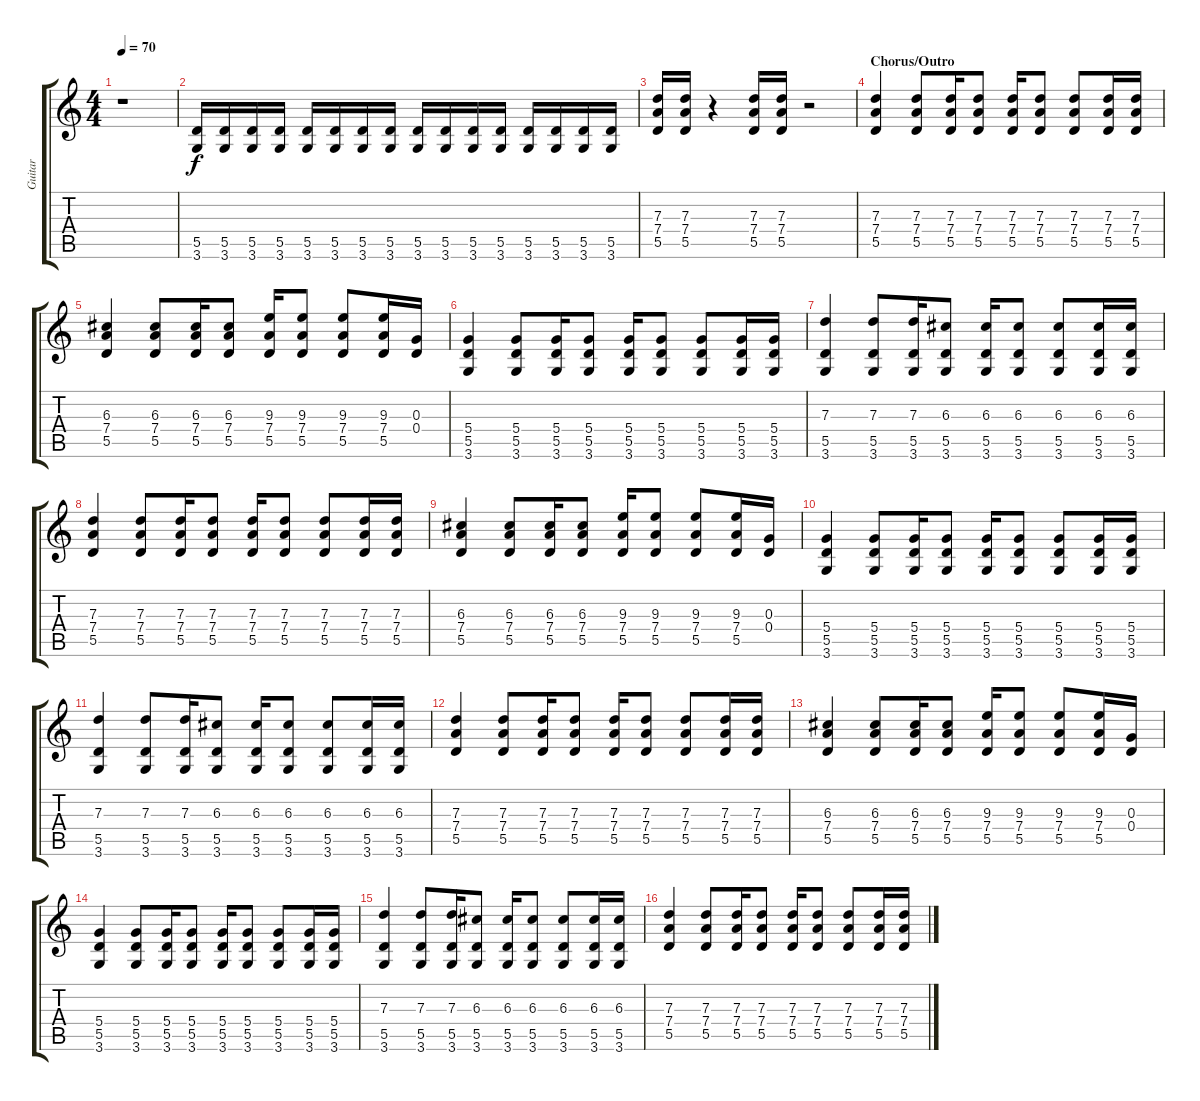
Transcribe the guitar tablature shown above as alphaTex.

\track ("Guitar" "Guitar") {instrument electricguitarmuted}
\staff {score tabs}
\tuning (E4 B3 G3 D3 A2 E2) {hide}
\ts (4 4)
\tempo 70
\clef g2
\ks c
r.1{dy f} |
(5.5 3.6).16{volume 13} (5.5 3.6).16 (5.5 3.6).16 (5.5 3.6).16 (5.5 3.6).16 (5.5 3.6).16 (5.5 3.6).16 (5.5 3.6).16 (5.5 3.6).16 (5.5 3.6).16 (5.5 3.6).16 (5.5 3.6).16 (5.5 3.6).16 (5.5 3.6).16 (5.5 3.6).16 (5.5 3.6).16 |
(7.3 7.4 5.5).16 (7.3 7.4 5.5).16 r.4 (7.3 7.4 5.5).16 (7.3 7.4 5.5).16 r.2 |
\section ("" "Chorus/Outro")
(7.3 7.4 5.5).4 (7.3 7.4 5.5).8 (7.3 7.4 5.5).16 (7.3 7.4 5.5).8 (7.3 7.4 5.5).16 (7.3 7.4 5.5).8 (7.3 7.4 5.5).8 (7.3 7.4 5.5).16 (7.3 7.4 5.5).16 |
(6.3 7.4 5.5).4 (6.3 7.4 5.5).8 (6.3 7.4 5.5).16 (6.3 7.4 5.5).8 (9.3 7.4 5.5).16 (9.3 7.4 5.5).8 (9.3 7.4 5.5).8 (9.3 7.4 5.5).16 (0.3 0.4).16 |
(5.4 5.5 3.6).4 (5.4 5.5 3.6).8 (5.4 5.5 3.6).16 (5.4 5.5 3.6).8 (5.4 5.5 3.6).16 (5.4 5.5 3.6).8 (5.4 5.5 3.6).8 (5.4 5.5 3.6).16 (5.4 5.5 3.6).16 |
(7.3 5.5 3.6).4 (7.3 5.5 3.6).8 (7.3 5.5 3.6).16 (6.3 5.5 3.6).8 (6.3 5.5 3.6).16 (6.3 5.5 3.6).8 (6.3 5.5 3.6).8 (6.3 5.5 3.6).16 (6.3 5.5 3.6).16 |
(7.3 7.4 5.5).4 (7.3 7.4 5.5).8 (7.3 7.4 5.5).16 (7.3 7.4 5.5).8 (7.3 7.4 5.5).16 (7.3 7.4 5.5).8 (7.3 7.4 5.5).8 (7.3 7.4 5.5).16 (7.3 7.4 5.5).16 |
(6.3 7.4 5.5).4 (6.3 7.4 5.5).8 (6.3 7.4 5.5).16 (6.3 7.4 5.5).8 (9.3 7.4 5.5).16 (9.3 7.4 5.5).8 (9.3 7.4 5.5).8 (9.3 7.4 5.5).16 (0.3 0.4).16 |
(5.4 5.5 3.6).4 (5.4 5.5 3.6).8 (5.4 5.5 3.6).16 (5.4 5.5 3.6).8 (5.4 5.5 3.6).16 (5.4 5.5 3.6).8 (5.4 5.5 3.6).8 (5.4 5.5 3.6).16 (5.4 5.5 3.6).16 |
(7.3 5.5 3.6).4 (7.3 5.5 3.6).8 (7.3 5.5 3.6).16 (6.3 5.5 3.6).8 (6.3 5.5 3.6).16 (6.3 5.5 3.6).8 (6.3 5.5 3.6).8 (6.3 5.5 3.6).16 (6.3 5.5 3.6).16 |
(7.3 7.4 5.5).4 (7.3 7.4 5.5).8 (7.3 7.4 5.5).16 (7.3 7.4 5.5).8 (7.3 7.4 5.5).16 (7.3 7.4 5.5).8 (7.3 7.4 5.5).8 (7.3 7.4 5.5).16 (7.3 7.4 5.5).16 |
(6.3 7.4 5.5).4 (6.3 7.4 5.5).8 (6.3 7.4 5.5).16 (6.3 7.4 5.5).8 (9.3 7.4 5.5).16 (9.3 7.4 5.5).8 (9.3 7.4 5.5).8 (9.3 7.4 5.5).16 (0.3 0.4).16 |
(5.4 5.5 3.6).4 (5.4 5.5 3.6).8 (5.4 5.5 3.6).16 (5.4 5.5 3.6).8 (5.4 5.5 3.6).16 (5.4 5.5 3.6).8 (5.4 5.5 3.6).8 (5.4 5.5 3.6).16 (5.4 5.5 3.6).16 |
(7.3 5.5 3.6).4 (7.3 5.5 3.6).8 (7.3 5.5 3.6).16 (6.3 5.5 3.6).8 (6.3 5.5 3.6).16 (6.3 5.5 3.6).8 (6.3 5.5 3.6).8 (6.3 5.5 3.6).16 (6.3 5.5 3.6).16 |
(7.3 7.4 5.5).4 (7.3 7.4 5.5).8 (7.3 7.4 5.5).16 (7.3 7.4 5.5).8 (7.3 7.4 5.5).16 (7.3 7.4 5.5).8 (7.3 7.4 5.5).8 (7.3 7.4 5.5).16 (7.3 7.4 5.5).16
